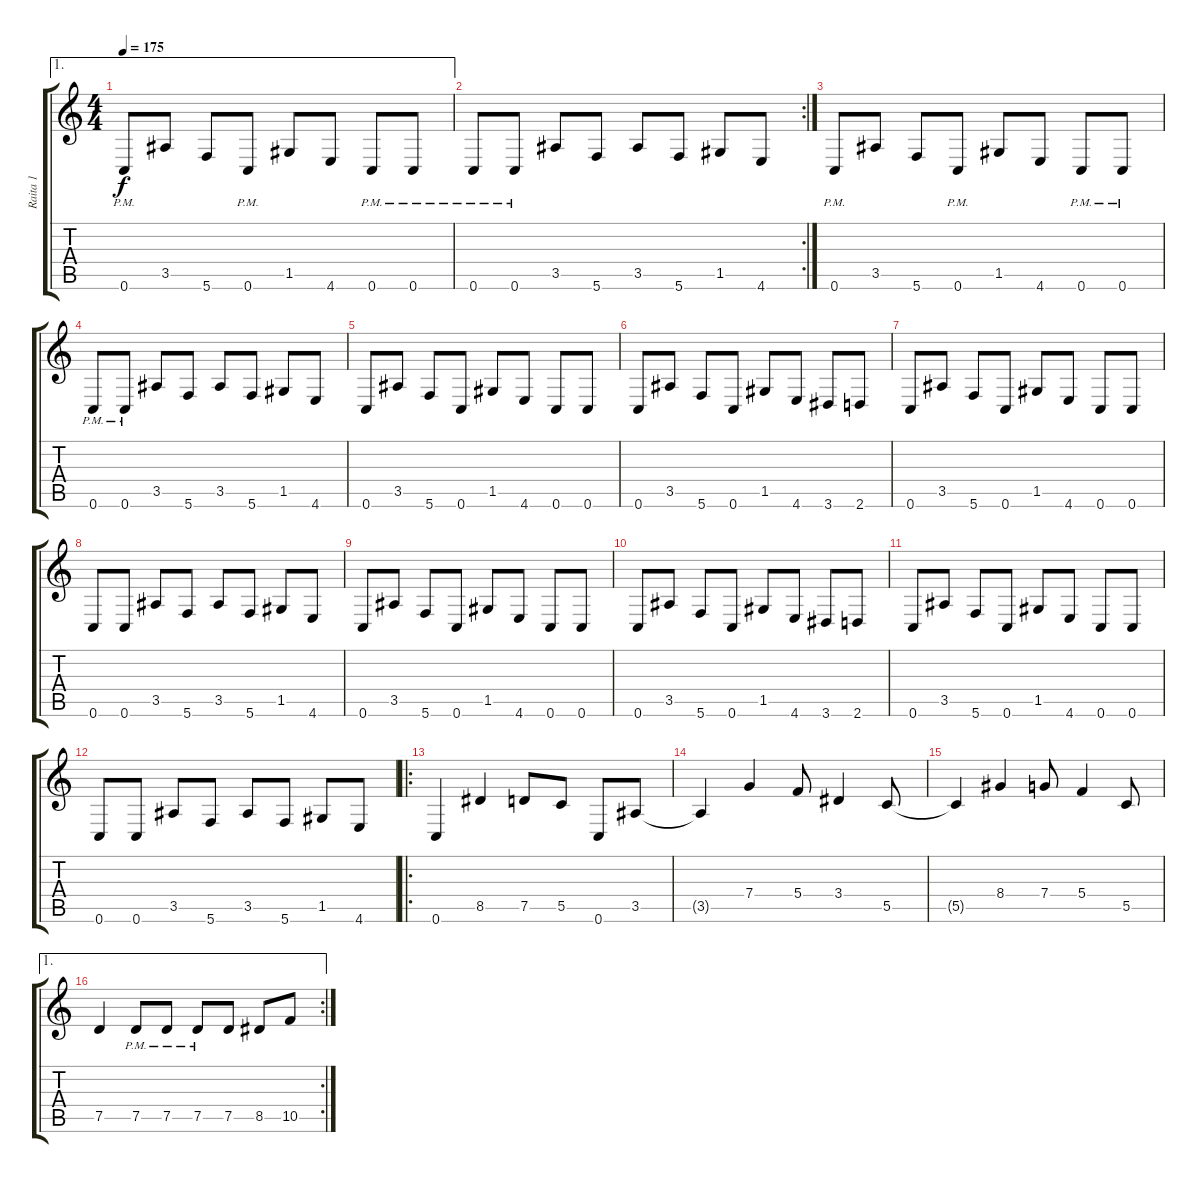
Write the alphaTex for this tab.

\track ("Raita 1" "Raita 1") {instrument distortionguitar}
\staff {score tabs}
\tuning (D4 A3 F3 C3 G2 C2) {hide}
\ae 1
\ts (4 4)
\tempo 175
\clef g2
\ks c
0.6{pm}.8{dy f} 3.5.8 5.6.8 0.6{pm}.8 1.5.8 4.6.8 0.6{pm}.8 0.6{pm}.8 |
\rc 2
0.6{pm}.8 0.6{pm}.8 3.5.8 5.6.8 3.5.8 5.6.8 1.5.8 4.6.8 |
0.6{pm}.8 3.5.8 5.6.8 0.6{pm}.8 1.5.8 4.6.8 0.6{pm}.8 0.6{pm}.8 |
0.6{pm}.8 0.6{pm}.8 3.5.8 5.6.8 3.5.8 5.6.8 1.5.8 4.6.8 |
0.6.8 3.5.8 5.6.8 0.6.8 1.5.8 4.6.8 0.6.8 0.6.8 |
0.6.8 3.5.8 5.6.8 0.6.8 1.5.8 4.6.8 3.6.8 2.6.8 |
0.6.8 3.5.8 5.6.8 0.6.8 1.5.8 4.6.8 0.6.8 0.6.8 |
0.6.8 0.6.8 3.5.8 5.6.8 3.5.8 5.6.8 1.5.8 4.6.8 |
0.6.8 3.5.8 5.6.8 0.6.8 1.5.8 4.6.8 0.6.8 0.6.8 |
0.6.8 3.5.8 5.6.8 0.6.8 1.5.8 4.6.8 3.6.8 2.6.8 |
0.6.8 3.5.8 5.6.8 0.6.8 1.5.8 4.6.8 0.6.8 0.6.8 |
0.6.8 0.6.8 3.5.8 5.6.8 3.5.8 5.6.8 1.5.8 4.6.8 |
\ro
0.6.4 8.5.4 7.5.8 5.5.8 0.6.8 3.5.8 |
3.5{t}.4 7.4.4 5.4.8 3.4.4 5.5.8 |
5.5{t}.4 8.4.4 7.4.8 5.4.4 5.5.8 |
\ae 1
\rc 2
7.5.4 7.5{pm}.8 7.5{pm}.8 7.5{pm}.8 7.5.8 8.5.8 10.5.8
